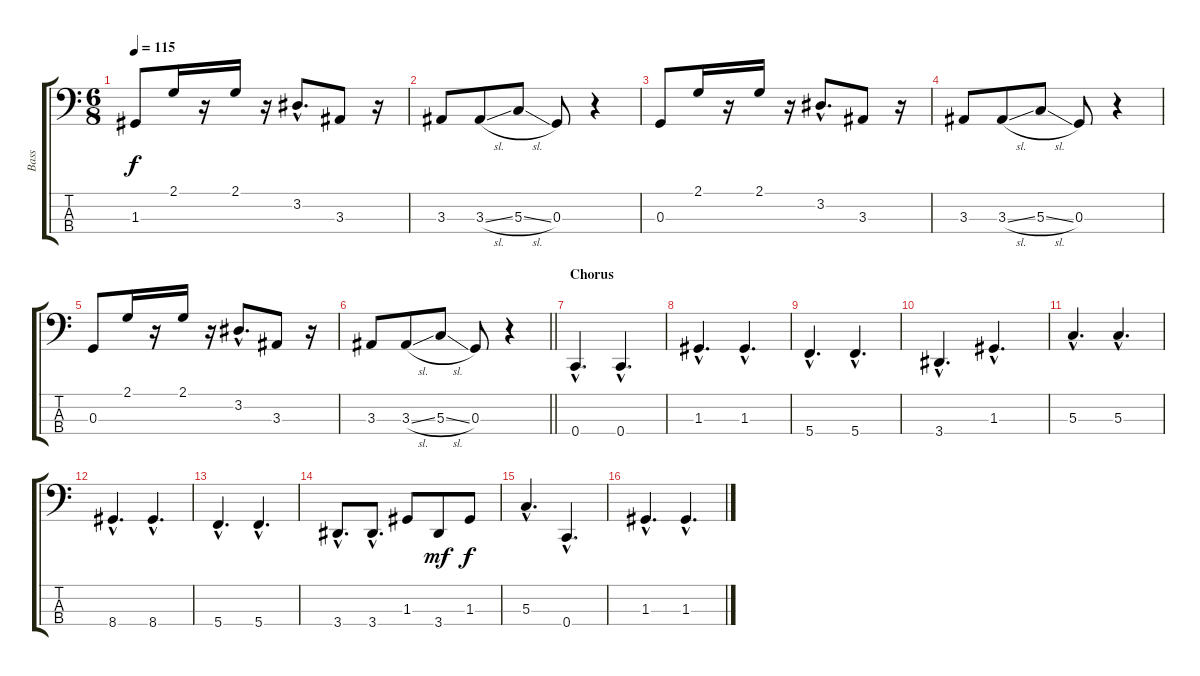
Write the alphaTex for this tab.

\track ("Bass" "Bass") {instrument electricbassfinger}
\staff {score tabs}
\tuning (F2 C2 G1 C1) {hide}
\ts (6 8)
\tempo 115
\clef f4
\ks c
1.3.8{dy f} 2.1.16 r.16 2.1.16 r.16 3.2{hac}.8{d} 3.3.8 r.16 |
3.3.8 3.3{sl}.8 5.3{sl}.8 0.3.8 r.4 |
0.3.8 2.1.16 r.16 2.1.16 r.16 3.2{hac}.8{d} 3.3.8 r.16 |
3.3.8 3.3{sl}.8 5.3{sl}.8 0.3.8 r.4 |
0.3.8 2.1.16 r.16 2.1.16 r.16 3.2{hac}.8{d} 3.3.8 r.16 |
\barLineRight lightlight
3.3.8 3.3{sl}.8 5.3{sl}.8 0.3.8 r.4 |
\section ("" "Chorus")
0.4{hac}.4{d volume 16} 0.4{hac}.4{d} |
1.3{hac}.4{d} 1.3{hac}.4{d} |
5.4{hac}.4{d} 5.4{hac}.4{d} |
3.4{hac}.4{d} 1.3{hac}.4{d} |
5.3{hac}.4{d} 5.3{hac}.4{d} |
8.4{hac}.4{d} 8.4{hac}.4{d} |
5.4{hac}.4{d} 5.4{hac}.4{d} |
3.4{hac}.8{d} 3.4{hac}.8{d} 1.3.8 3.4.8{dy mf} 1.3.8{dy f} |
5.3{hac}.4{d} 0.4{hac}.4{d} |
1.3{hac}.4{d} 1.3{hac}.4{d}
